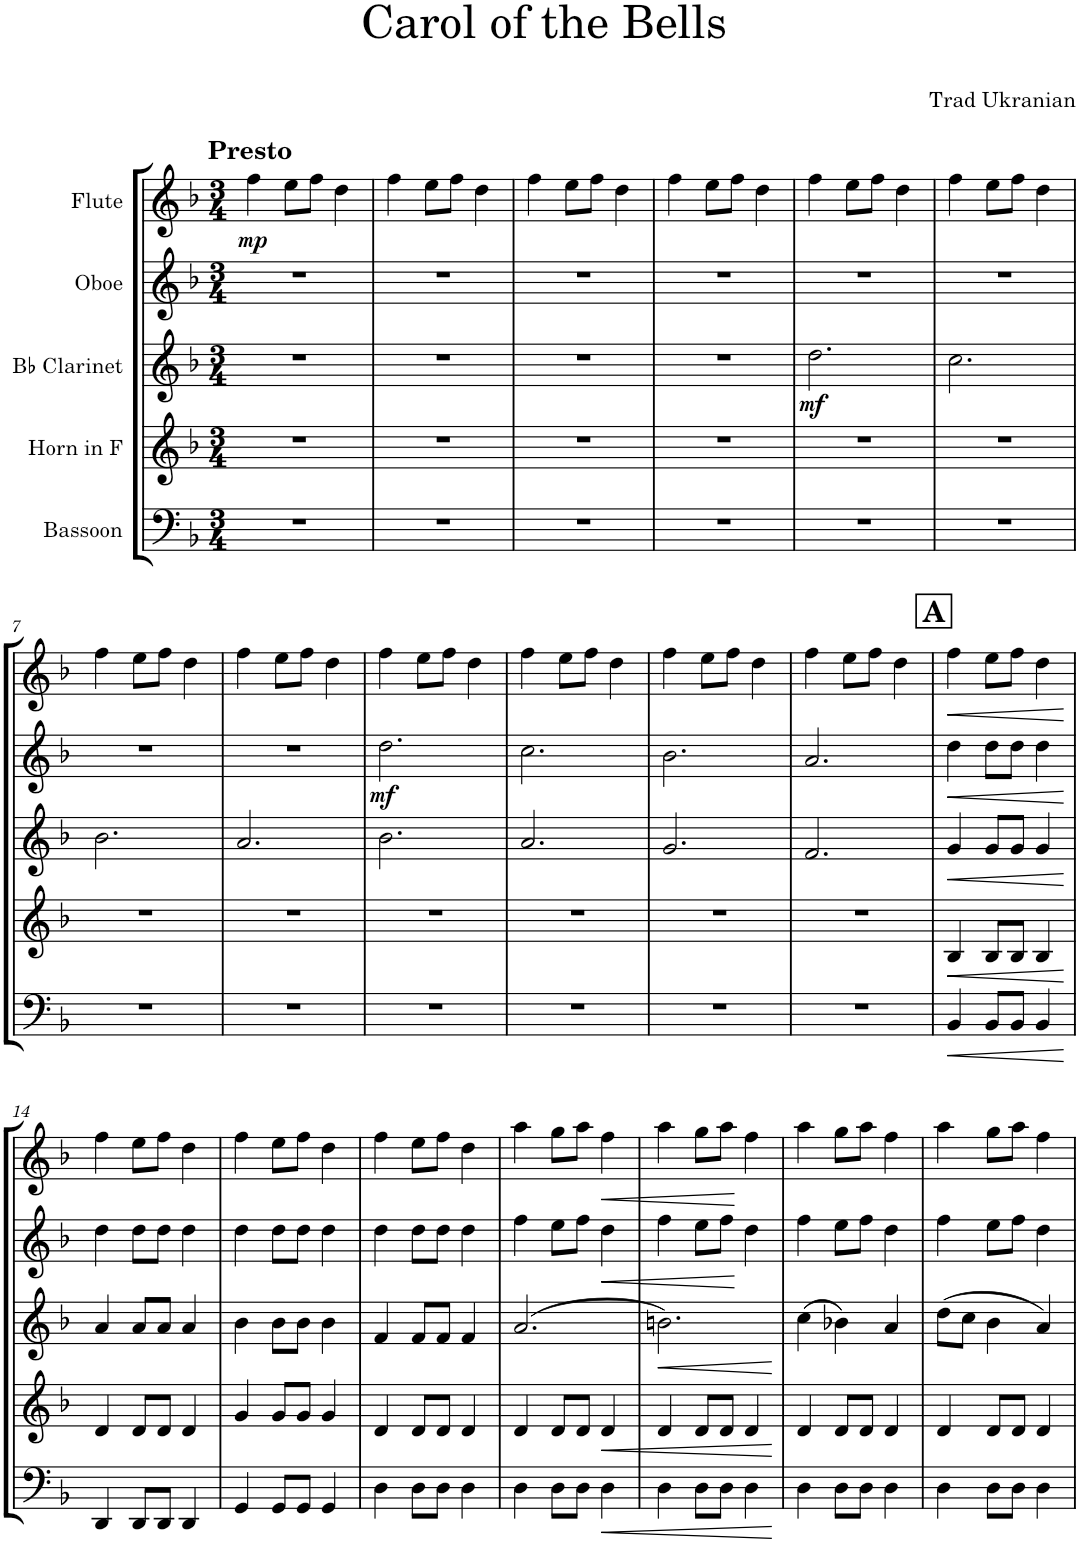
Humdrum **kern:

**kern	**dynam	**kern	**dynam	**kern	**dynam	**kern	**dynam	**kern	**dynam
*part5	*part5	*part4	*part4	*part3	*part3	*part2	*part2	*part1	*part1
*staff5	*staff5	*staff4	*staff4	*staff3	*staff3	*staff2	*staff2	*staff1	*staff1
*I"Bassoon	*	*I"Horn in F	*	*I"Bb Clarinet	*	*I"Oboe	*	*I"Flute	*
*I'Bsn	*	*I'Hn	*	*I'Cl	*	*I'Ob	*	*I'Fl	*
*clefF4	*	*clefG2	*	*clefG2	*	*clefG2	*	*clefG2	*
*	*	*ITrd4c7	*	*ITrd1c2	*	*	*	*	*
*k[b-]	*	*k[b-]	*	*k[b-]	*	*k[b-]	*	*k[b-]	*
*M3/4	*	*M3/4	*	*M3/4	*	*M3/4	*	*M3/4	*
=1	=1	=1	=1	=1	=1	=1	=1	=1	=1
!	!	!	!	!	!	!	!	!LO:TX:a:B:t=Presto	!
!	!	!	!	!	!	!	!	!	!LO:DY:b
2.r	.	2.r	.	2.r	.	2.r	.	4ff\	mp
.	.	.	.	.	.	.	.	8ee\L	.
.	.	.	.	.	.	.	.	8ff\J	.
.	.	.	.	.	.	.	.	4dd\	.
=2	=2	=2	=2	=2	=2	=2	=2	=2	=2
2.r	.	2.r	.	2.r	.	2.r	.	4ff\	.
.	.	.	.	.	.	.	.	8ee\L	.
.	.	.	.	.	.	.	.	8ff\J	.
.	.	.	.	.	.	.	.	4dd\	.
=3	=3	=3	=3	=3	=3	=3	=3	=3	=3
2.r	.	2.r	.	2.r	.	2.r	.	4ff\	.
.	.	.	.	.	.	.	.	8ee\L	.
.	.	.	.	.	.	.	.	8ff\J	.
.	.	.	.	.	.	.	.	4dd\	.
=4	=4	=4	=4	=4	=4	=4	=4	=4	=4
2.r	.	2.r	.	2.r	.	2.r	.	4ff\	.
.	.	.	.	.	.	.	.	8ee\L	.
.	.	.	.	.	.	.	.	8ff\J	.
.	.	.	.	.	.	.	.	4dd\	.
=5	=5	=5	=5	=5	=5	=5	=5	=5	=5
!	!	!	!	!	!LO:DY:b	!	!	!	!
2.r	.	2.r	.	2.dd\	mf	2.r	.	4ff\	.
.	.	.	.	.	.	.	.	8ee\L	.
.	.	.	.	.	.	.	.	8ff\J	.
.	.	.	.	.	.	.	.	4dd\	.
=6	=6	=6	=6	=6	=6	=6	=6	=6	=6
2.r	.	2.r	.	2.cc\	.	2.r	.	4ff\	.
.	.	.	.	.	.	.	.	8ee\L	.
.	.	.	.	.	.	.	.	8ff\J	.
.	.	.	.	.	.	.	.	4dd\	.
!!LO:LB:g=z
=7	=7	=7	=7	=7	=7	=7	=7	=7	=7
2.r	.	2.r	.	2.b-\	.	2.r	.	4ff\	.
.	.	.	.	.	.	.	.	8ee\L	.
.	.	.	.	.	.	.	.	8ff\J	.
.	.	.	.	.	.	.	.	4dd\	.
=8	=8	=8	=8	=8	=8	=8	=8	=8	=8
2.r	.	2.r	.	2.a/	.	2.r	.	4ff\	.
.	.	.	.	.	.	.	.	8ee\L	.
.	.	.	.	.	.	.	.	8ff\J	.
.	.	.	.	.	.	.	.	4dd\	.
=9	=9	=9	=9	=9	=9	=9	=9	=9	=9
!	!	!	!	!	!	!	!LO:DY:b	!	!
2.r	.	2.r	.	2.b-\	.	2.dd\	mf	4ff\	.
.	.	.	.	.	.	.	.	8ee\L	.
.	.	.	.	.	.	.	.	8ff\J	.
.	.	.	.	.	.	.	.	4dd\	.
=10	=10	=10	=10	=10	=10	=10	=10	=10	=10
2.r	.	2.r	.	2.a/	.	2.cc\	.	4ff\	.
.	.	.	.	.	.	.	.	8ee\L	.
.	.	.	.	.	.	.	.	8ff\J	.
.	.	.	.	.	.	.	.	4dd\	.
=11	=11	=11	=11	=11	=11	=11	=11	=11	=11
2.r	.	2.r	.	2.g/	.	2.b-\	.	4ff\	.
.	.	.	.	.	.	.	.	8ee\L	.
.	.	.	.	.	.	.	.	8ff\J	.
.	.	.	.	.	.	.	.	4dd\	.
=12	=12	=12	=12	=12	=12	=12	=12	=12	=12
2.r	.	2.r	.	2.f/	.	2.a/	.	4ff\	.
.	.	.	.	.	.	.	.	8ee\L	.
.	.	.	.	.	.	.	.	8ff\J	.
.	.	.	.	.	.	.	.	4dd\	.
!!LO:REH:place=s1:a:B:cj:fs=14:t=A
=13	=13	=13	=13	=13	=13	=13	=13	=13	=13
!	!LO:HP:b	!	!LO:HP:b	!	!LO:HP:b	!	!LO:HP:b	!	!LO:HP:b
4BB-/	<	4B-/	<	4g/	<	4dd\	<	4ff\	<
8BB-/L	.	8B-/L	.	8g/L	.	8dd\L	.	8ee\L	.
8BB-/J	.	8B-/J	.	8g/J	.	8dd\J	.	8ff\J	.
4BB-/	.	4B-/	.	4g/	.	4dd\	.	4dd\	.
.	[	.	[	.	[	.	[	.	[
!!LO:LB:g=z
=14	=14	=14	=14	=14	=14	=14	=14	=14	=14
4DD/	.	4d/	.	4a/	.	4dd\	.	4ff\	.
8DD/L	.	8d/L	.	8a/L	.	8dd\L	.	8ee\L	.
8DD/J	.	8d/J	.	8a/J	.	8dd\J	.	8ff\J	.
4DD/	.	4d/	.	4a/	.	4dd\	.	4dd\	.
=15	=15	=15	=15	=15	=15	=15	=15	=15	=15
4GG/	.	4g/	.	4b-\	.	4dd\	.	4ff\	.
8GG/L	.	8g/L	.	8b-\L	.	8dd\L	.	8ee\L	.
8GG/J	.	8g/J	.	8b-\J	.	8dd\J	.	8ff\J	.
4GG/	.	4g/	.	4b-\	.	4dd\	.	4dd\	.
=16	=16	=16	=16	=16	=16	=16	=16	=16	=16
4D\	.	4d/	.	4f/	.	4dd\	.	4ff\	.
8D\L	.	8d/L	.	8f/L	.	8dd\L	.	8ee\L	.
8D\J	.	8d/J	.	8f/J	.	8dd\J	.	8ff\J	.
4D\	.	4d/	.	4f/	.	4dd\	.	4dd\	.
=17	=17	=17	=17	=17	=17	=17	=17	=17	=17
4D\	.	4d/	.	(2.a/	.	4ff\	.	4aa\	.
8D\L	.	8d/L	.	.	.	8ee\L	.	8gg\L	.
8D\J	.	8d/J	.	.	.	8ff\J	.	8aa\J	.
!	!LO:HP:b	!	!LO:HP:b	!	!	!	!LO:HP:b	!	!LO:HP:b
4D\	<	4d/	<	.	.	4dd\	<	4ff\	<
=18	=18	=18	=18	=18	=18	=18	=18	=18	=18
!	!	!	!	!	!LO:HP:b	!	!	!	!
4D\	.	4d/	.	2.bn\)	<	4ff\	.	4aa\	.
8D\L	.	8d/L	.	.	.	8ee\L	.	8gg\L	.
8D\J	.	8d/J	.	.	.	8ff\J	.	8aa\J	.
4D\	.	4d/	.	.	.	4dd\	[	4ff\	[
.	[	.	[	.	[	.	.	.	.
=19	=19	=19	=19	=19	=19	=19	=19	=19	=19
4D\	.	4d/	.	(4cc\	.	4ff\	.	4aa\	.
8D\L	.	8d/L	.	4b-X\)	.	8ee\L	.	8gg\L	.
8D\J	.	8d/J	.	.	.	8ff\J	.	8aa\J	.
4D\	.	4d/	.	4a/	.	4dd\	.	4ff\	.
=20	=20	=20	=20	=20	=20	=20	=20	=20	=20
4D\	.	4d/	.	(8dd\L	.	4ff\	.	4aa\	.
.	.	.	.	8cc\J	.	.	.	.	.
8D\L	.	8d/L	.	4b-\	.	8ee\L	.	8gg\L	.
8D\J	.	8d/J	.	.	.	8ff\J	.	8aa\J	.
4D\	.	4d/	.	4a/)	.	4dd\	.	4ff\	.
=	=	=	=	=	=	=	=	=	=
*-	*-	*-	*-	*-	*-	*-	*-	*-	*-
